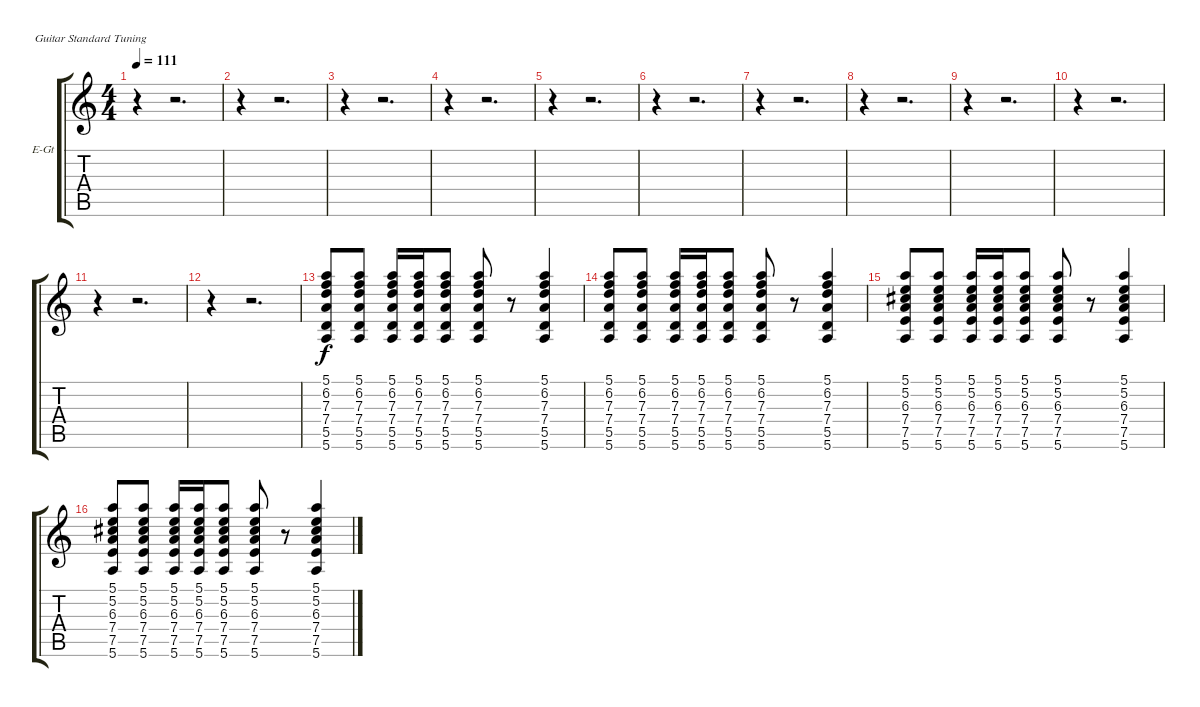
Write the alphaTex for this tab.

\bracketExtendMode groupsimilarinstruments
\firstSystemTrackNameOrientation horizontal
\otherSystemsTrackNameOrientation horizontal
\track ("Matt - Overdriven Guitar 2 (Theme)" "E-Gt") {instrument overdrivenguitar}
\staff {score tabs}
\tuning (E4 B3 G3 D3 A2 E2)
\ts (4 4)
\tempo 111
\clef g2
\ks c
r.4{dy f} r.2{d} |
r.4 r.2{d} |
r.4 r.2{d} |
r.4 r.2{d} |
r.4 r.2{d} |
r.4 r.2{d} |
r.4 r.2{d} |
r.4 r.2{d} |
r.4 r.2{d} |
r.4 r.2{d} |
r.4 r.2{d} |
r.4 r.2{d} |
(5.1 6.2 7.3 7.4 5.5 5.6).8 (5.1 6.2 7.3 7.4 5.5 5.6).8 (5.1 6.2 7.3 7.4 5.5 5.6).16 (5.1 6.2 7.3 7.4 5.5 5.6).16 (5.1 6.2 7.3 7.4 5.5 5.6).8 (5.1 6.2 7.3 7.4 5.5 5.6).8 r.8 (5.1 6.2 7.3 7.4 5.5 5.6).4 |
(5.1 6.2 7.3 7.4 5.5 5.6).8 (5.1 6.2 7.3 7.4 5.5 5.6).8 (5.1 6.2 7.3 7.4 5.5 5.6).16 (5.1 6.2 7.3 7.4 5.5 5.6).16 (5.1 6.2 7.3 7.4 5.5 5.6).8 (5.1 6.2 7.3 7.4 5.5 5.6).8 r.8 (5.1 6.2 7.3 7.4 5.5 5.6).4 |
(5.1 5.2 6.3 7.4 7.5 5.6).8 (5.1 5.2 6.3 7.4 7.5 5.6).8 (5.1 5.2 6.3 7.4 7.5 5.6).16 (5.1 5.2 6.3 7.4 7.5 5.6).16 (5.1 5.2 6.3 7.4 7.5 5.6).8 (5.1 5.2 6.3 7.4 7.5 5.6).8 r.8 (5.1 5.2 6.3 7.4 7.5 5.6).4 |
(5.1 5.2 6.3 7.4 7.5 5.6).8 (5.1 5.2 6.3 7.4 7.5 5.6).8 (5.1 5.2 6.3 7.4 7.5 5.6).16 (5.1 5.2 6.3 7.4 7.5 5.6).16 (5.1 5.2 6.3 7.4 7.5 5.6).8 (5.1 5.2 6.3 7.4 7.5 5.6).8 r.8 (5.1 5.2 6.3 7.4 7.5 5.6).4
